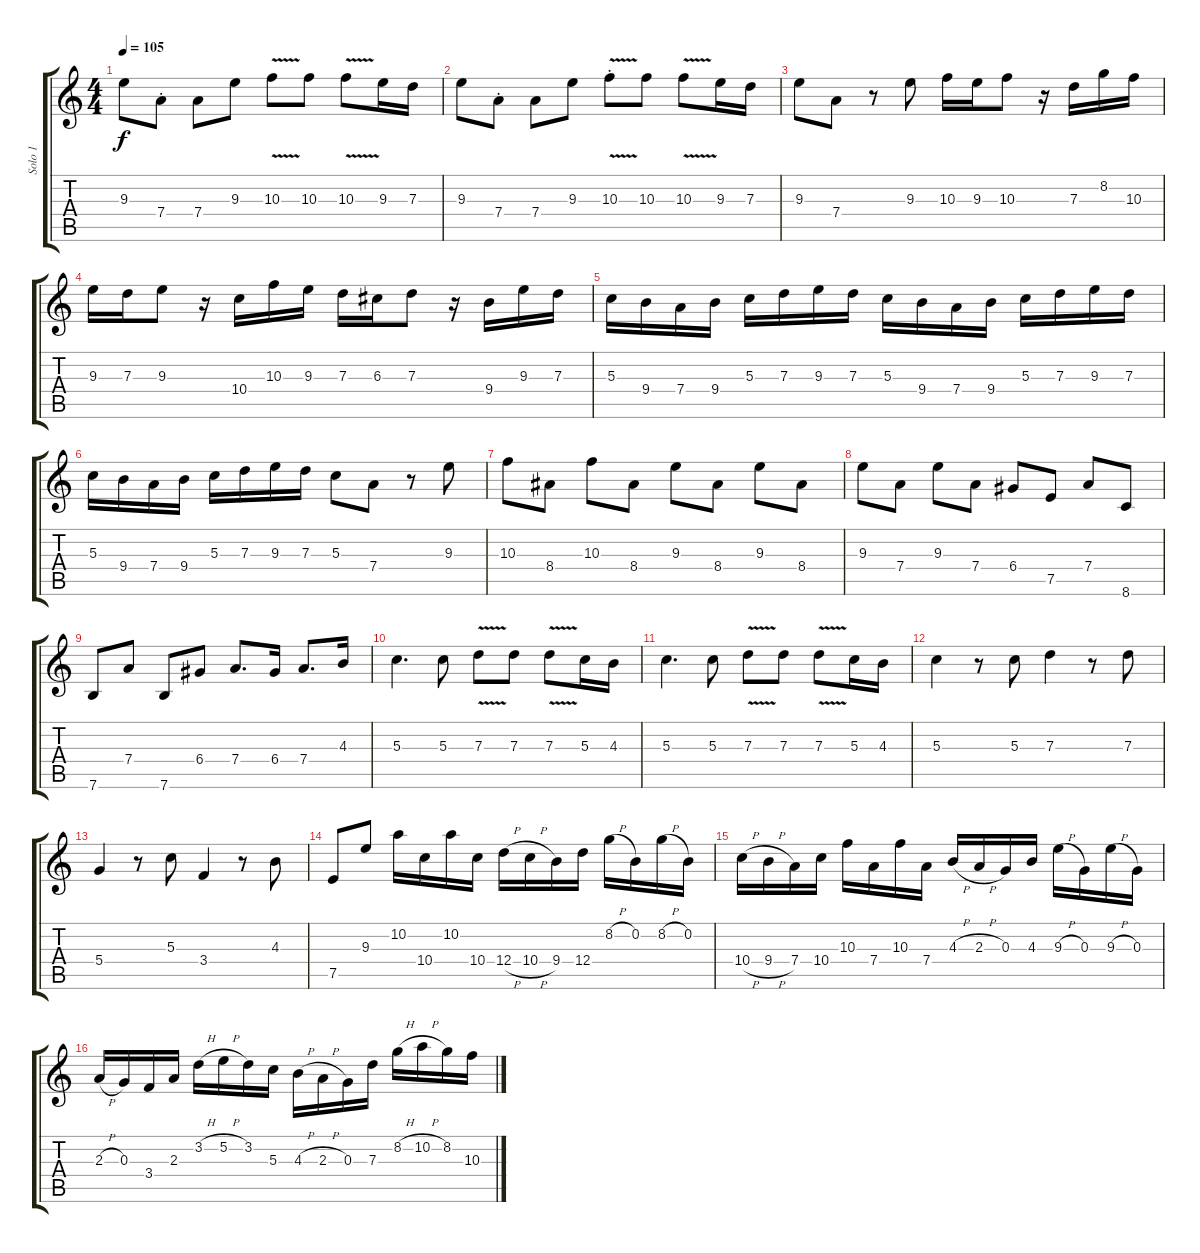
\track ("Solo 1" "Solo 1") {instrument distortionguitar}
\staff {score tabs}
\tuning (E4 B3 G3 D3 A2 E2) {hide}
\ts (4 4)
\tempo 105
\clef g2
\ks c
9.3.8{dy f} 7.4{st}.8 7.4.8 9.3.8 10.3{v}.8 10.3.8 10.3{v}.8 9.3.16 7.3.16 |
9.3.8 7.4{st}.8 7.4.8 9.3.8 10.3{v st}.8 10.3.8 10.3{v}.8 9.3.16 7.3.16 |
9.3.8 7.4.8 r.8 9.3.8 10.3.16 9.3.16 10.3.8 r.16 7.3.16 8.2.16 10.3.16 |
9.3.16 7.3.16 9.3.8 r.16 10.4.16 10.3.16 9.3.16 7.3.16 6.3.16 7.3.8 r.16 9.4.16 9.3.16 7.3.16 |
5.3.16 9.4.16 7.4.16 9.4.16 5.3.16 7.3.16 9.3.16 7.3.16 5.3.16 9.4.16 7.4.16 9.4.16 5.3.16 7.3.16 9.3.16 7.3.16 |
5.3.16 9.4.16 7.4.16 9.4.16 5.3.16 7.3.16 9.3.16 7.3.16 5.3.8 7.4.8 r.8 9.3.8 |
10.3.8 8.4.8 10.3.8 8.4.8 9.3.8 8.4.8 9.3.8 8.4.8 |
9.3.8 7.4.8 9.3.8 7.4.8 6.4.8 7.5.8 7.4.8 8.6.8 |
7.6.8 7.4.8 7.6.8 6.4.8 7.4.8{d} 6.4.16 7.4.8{d} 4.3.16 |
5.3.4{d} 5.3.8 7.3{v}.8 7.3.8 7.3{v}.8 5.3.16 4.3.16 |
5.3.4{d} 5.3.8 7.3{v}.8 7.3.8 7.3{v}.8 5.3.16 4.3.16 |
5.3.4 r.8 5.3.8 7.3.4 r.8 7.3.8 |
5.4.4 r.8 5.3.8 3.4.4 r.8 4.3.8 |
7.5.8 9.3.8 10.2.16{volume 12 balance 8} 10.4.16 10.2.16 10.4.16 12.4{h}.16 10.4{h}.16 9.4.16 12.4.16 8.2{h}.16 0.2.16 8.2{h}.16 0.2.16 |
10.4{h}.16 9.4{h}.16 7.4.16 10.4.16 10.3.16 7.4.16 10.3.16 7.4.16 4.3{h}.16 2.3{h}.16 0.3.16 4.3.16 9.3{h}.16 0.3.16 9.3{h}.16 0.3.16 |
2.3{h}.16 0.3.16 3.4.16 2.3.16 3.2{h}.16 5.2{h}.16 3.2.16 5.3.16 4.3{h}.16 2.3{h}.16 0.3.16 7.3.16 8.2{h}.16 10.2{h}.16 8.2.16 10.3.16
